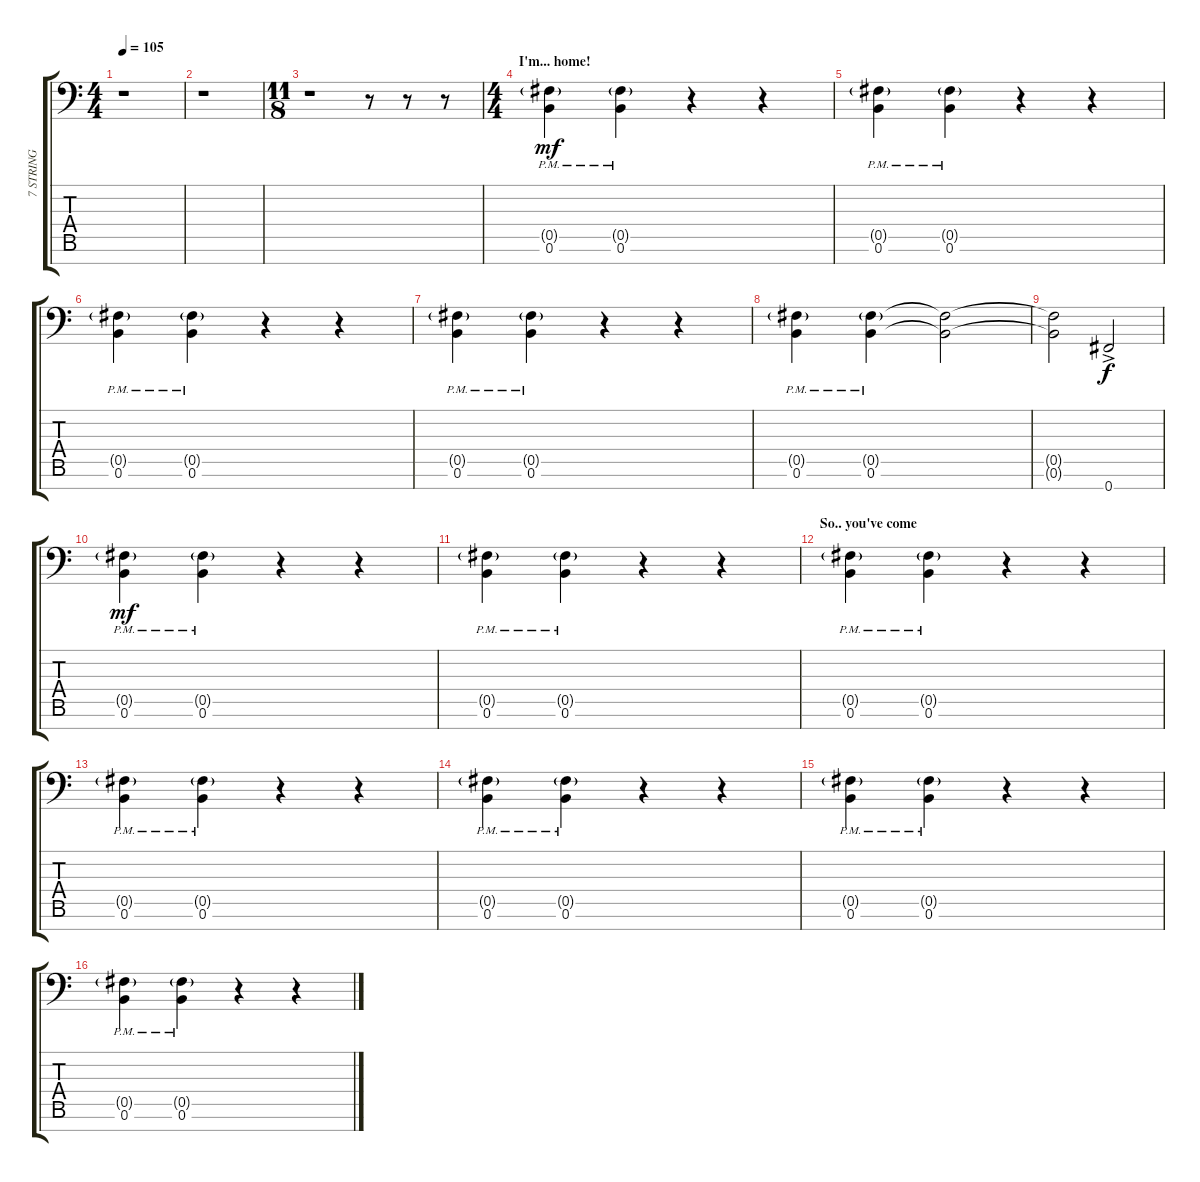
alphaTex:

\track ("7 STRING" "7 STRING") {instrument distortionguitar}
\staff {score tabs}
\tuning (Eb4 B3 Gb3 B2 Gb2 B1 Gb1) {hide}
\ts (4 4)
\tempo 105
\clef f4
\ks c
r.1{dy p} |
r.1 |
\ts (11 8)
r.1 r.8 r.8 r.8 |
\ts (4 4)
\section ("" "I'm... home!")
(0.5{g pm} 0.6{pm}).4{dy mf} (0.5{g pm} 0.6{pm}).4 r.4 r.4 |
(0.5{g pm} 0.6{pm}).4 (0.5{g pm} 0.6{pm}).4 r.4 r.4 |
(0.5{g pm} 0.6{pm}).4 (0.5{g pm} 0.6{pm}).4 r.4 r.4 |
(0.5{g pm} 0.6{pm}).4 (0.5{g pm} 0.6{pm}).4 r.4 r.4 |
(0.5{g pm} 0.6{pm}).4 (0.5{g pm} 0.6{pm}).4 (0.5{t} 0.6{t}).2 |
(0.5{t} 0.6{t}).2 0.7{ac}.2{dy f} |
(0.5{g pm} 0.6{pm}).4{dy mf} (0.5{g pm} 0.6{pm}).4 r.4 r.4 |
(0.5{g pm} 0.6{pm}).4 (0.5{g pm} 0.6{pm}).4 r.4 r.4 |
\section ("" "So.. you've come")
(0.5{g pm} 0.6{pm}).4 (0.5{g pm} 0.6{pm}).4 r.4 r.4 |
(0.5{g pm} 0.6{pm}).4 (0.5{g pm} 0.6{pm}).4 r.4 r.4 |
(0.5{g pm} 0.6{pm}).4 (0.5{g pm} 0.6{pm}).4 r.4 r.4 |
(0.5{g pm} 0.6{pm}).4 (0.5{g pm} 0.6{pm}).4 r.4 r.4 |
(0.5{g pm} 0.6{pm}).4 (0.5{g pm} 0.6{pm}).4 r.4 r.4
